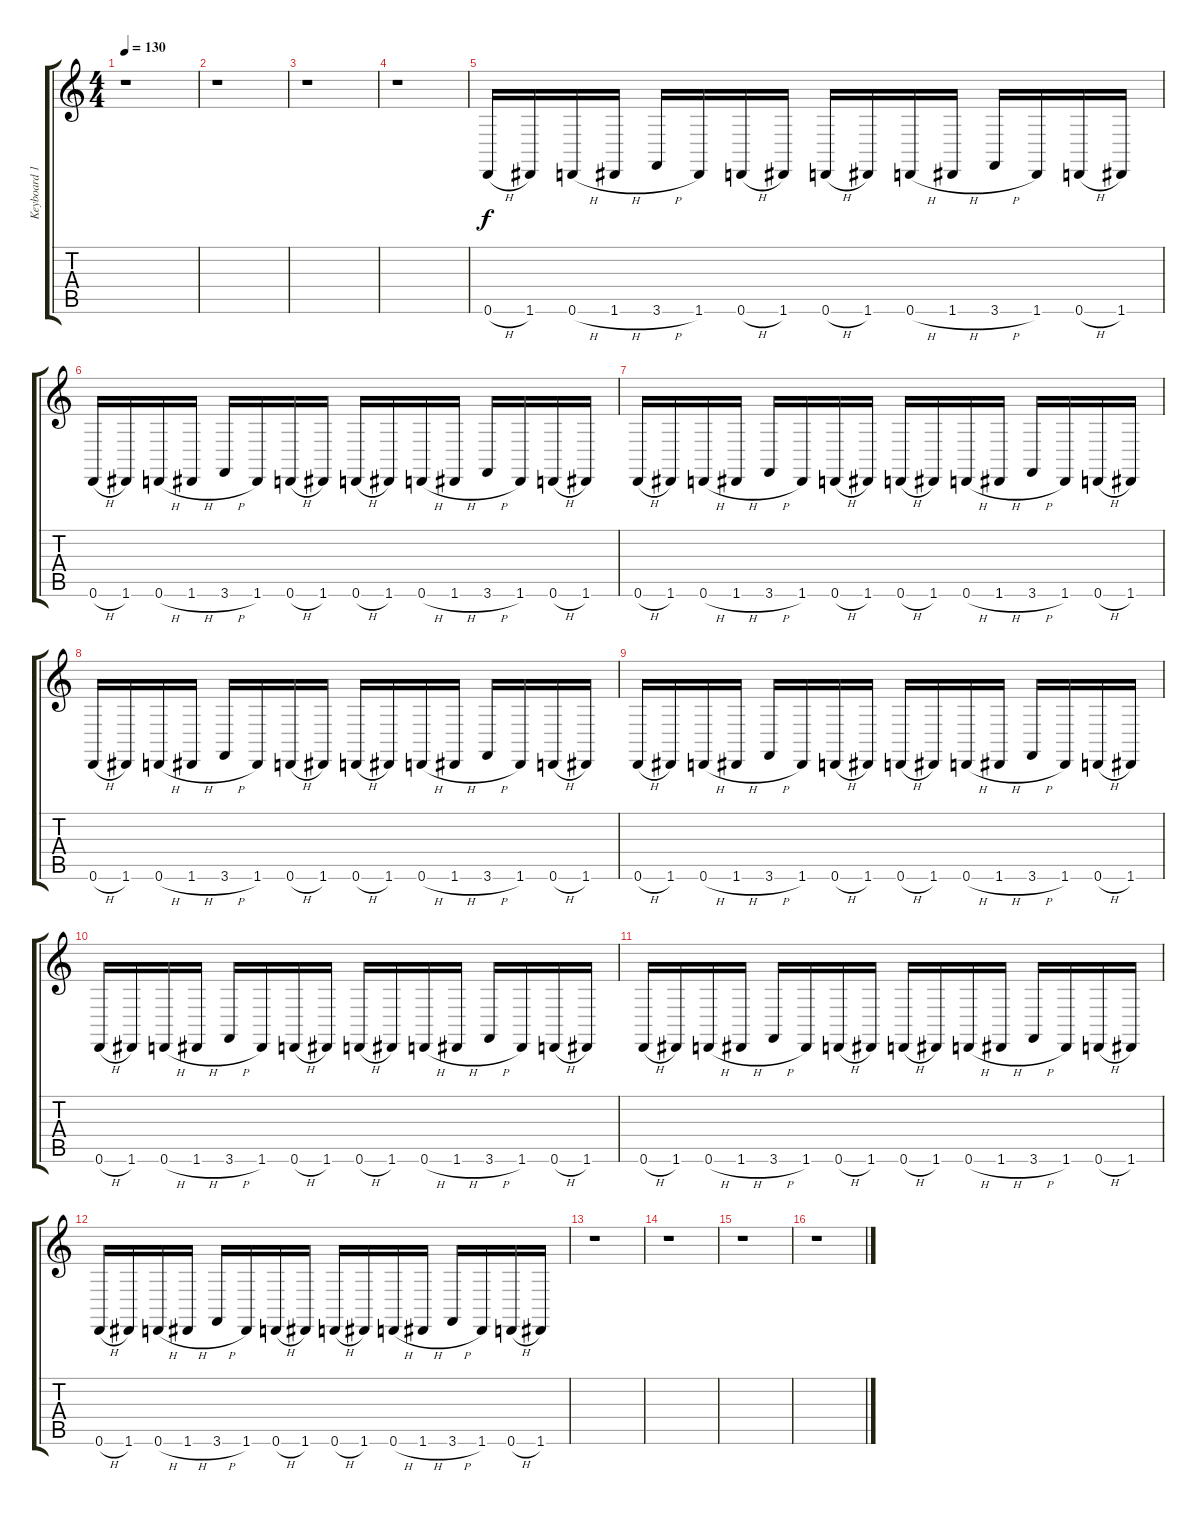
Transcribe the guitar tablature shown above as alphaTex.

\track ("Keyboard 1" "Keyboard 1") {instrument lead2sawtooth}
\staff {score tabs}
\tuning (D4 A3 F3 C3 G2 D2) {hide}
\ts (4 4)
\tempo 130
\clef g2
\ks c
r.1{dy mp} |
r.1 |
r.1 |
r.1 |
0.6{h}.16{dy f volume 10 instrument lead2sawtooth} 1.6.16 0.6{h}.16 1.6{h}.16 3.6{h}.16 1.6.16 0.6{h}.16 1.6.16 0.6{h}.16 1.6.16 0.6{h}.16 1.6{h}.16 3.6{h}.16 1.6.16 0.6{h}.16 1.6.16 |
0.6{h}.16 1.6.16 0.6{h}.16 1.6{h}.16 3.6{h}.16 1.6.16 0.6{h}.16 1.6.16 0.6{h}.16 1.6.16 0.6{h}.16 1.6{h}.16 3.6{h}.16 1.6.16 0.6{h}.16 1.6.16 |
0.6{h}.16 1.6.16 0.6{h}.16 1.6{h}.16 3.6{h}.16 1.6.16 0.6{h}.16 1.6.16 0.6{h}.16 1.6.16 0.6{h}.16 1.6{h}.16 3.6{h}.16 1.6.16 0.6{h}.16 1.6.16 |
0.6{h}.16 1.6.16 0.6{h}.16 1.6{h}.16 3.6{h}.16 1.6.16 0.6{h}.16 1.6.16 0.6{h}.16 1.6.16 0.6{h}.16 1.6{h}.16 3.6{h}.16 1.6.16 0.6{h}.16 1.6.16 |
0.6{h}.16 1.6.16 0.6{h}.16 1.6{h}.16 3.6{h}.16 1.6.16 0.6{h}.16 1.6.16 0.6{h}.16 1.6.16 0.6{h}.16 1.6{h}.16 3.6{h}.16 1.6.16 0.6{h}.16 1.6.16 |
0.6{h}.16 1.6.16 0.6{h}.16 1.6{h}.16 3.6{h}.16 1.6.16 0.6{h}.16 1.6.16 0.6{h}.16 1.6.16 0.6{h}.16 1.6{h}.16 3.6{h}.16 1.6.16 0.6{h}.16 1.6.16 |
0.6{h}.16 1.6.16 0.6{h}.16 1.6{h}.16 3.6{h}.16 1.6.16 0.6{h}.16 1.6.16 0.6{h}.16 1.6.16 0.6{h}.16 1.6{h}.16 3.6{h}.16 1.6.16 0.6{h}.16 1.6.16 |
0.6{h}.16 1.6.16 0.6{h}.16 1.6{h}.16 3.6{h}.16 1.6.16 0.6{h}.16 1.6.16 0.6{h}.16 1.6.16 0.6{h}.16 1.6{h}.16 3.6{h}.16 1.6.16 0.6{h}.16 1.6.16 |
r.1 |
r.1 |
r.1 |
r.1
